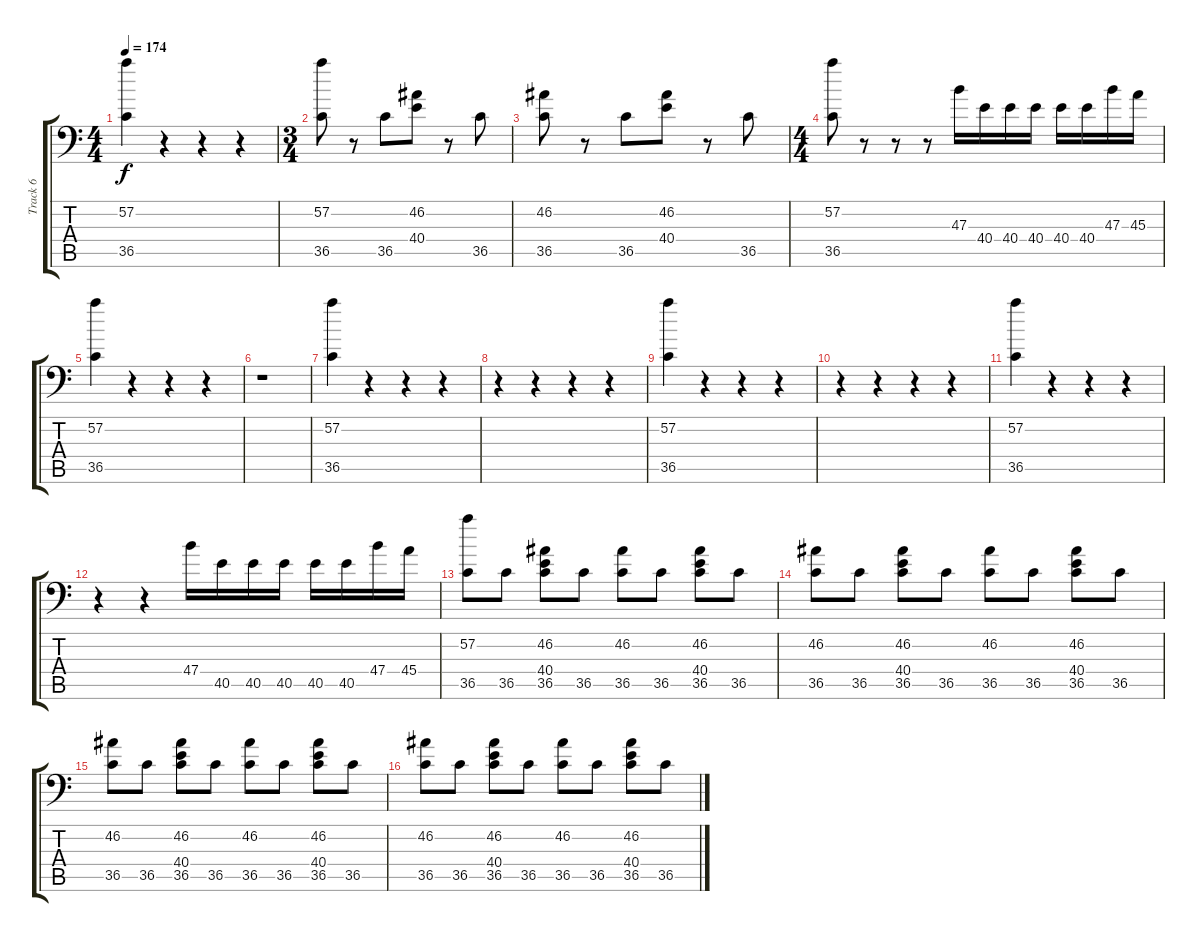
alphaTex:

\track ("Track 6" "Track 6") {instrument acousticgrandpiano}
\staff {score tabs}
\tuning (C-1 C-1 C-1 C-1 C-1 C-1) {hide}
\ts (4 4)
\tempo 174
\clef f4
\ks c
(57.2 36.5).4{dy f} r.4 r.4 r.4 |
\ts (3 4)
(57.2 36.5).8 r.8 36.5.8 (46.2 40.4).8 r.8 36.5.8 |
(46.2 36.5).8 r.8 36.5.8 (46.2 40.4).8 r.8 36.5.8 |
\ts (4 4)
(57.2 36.5).8 r.8 r.8 r.8 47.3.16 40.4.16 40.4.16 40.4.16 40.4.16 40.4.16 47.3.16 45.3.16 |
(57.2 36.5).4 r.4 r.4 r.4 |
r.1 |
(57.2 36.5).4 r.4 r.4 r.4 |
r.4 r.4 r.4 r.4 |
(57.2 36.5).4 r.4 r.4 r.4 |
r.4 r.4 r.4 r.4 |
(57.2 36.5).4 r.4 r.4 r.4 |
r.4 r.4 47.4.16 40.5.16 40.5.16 40.5.16 40.5.16 40.5.16 47.4.16 45.4.16 |
(57.2 36.5).8 36.5.8 (46.2 40.4 36.5).8 36.5.8 (46.2 36.5).8 36.5.8 (46.2 40.4 36.5).8 36.5.8 |
(46.2 36.5).8 36.5.8 (46.2 40.4 36.5).8 36.5.8 (46.2 36.5).8 36.5.8 (46.2 40.4 36.5).8 36.5.8 |
(46.2 36.5).8 36.5.8 (46.2 40.4 36.5).8 36.5.8 (46.2 36.5).8 36.5.8 (46.2 40.4 36.5).8 36.5.8 |
(46.2 36.5).8 36.5.8 (46.2 40.4 36.5).8 36.5.8 (46.2 36.5).8 36.5.8 (46.2 40.4 36.5).8 36.5.8
